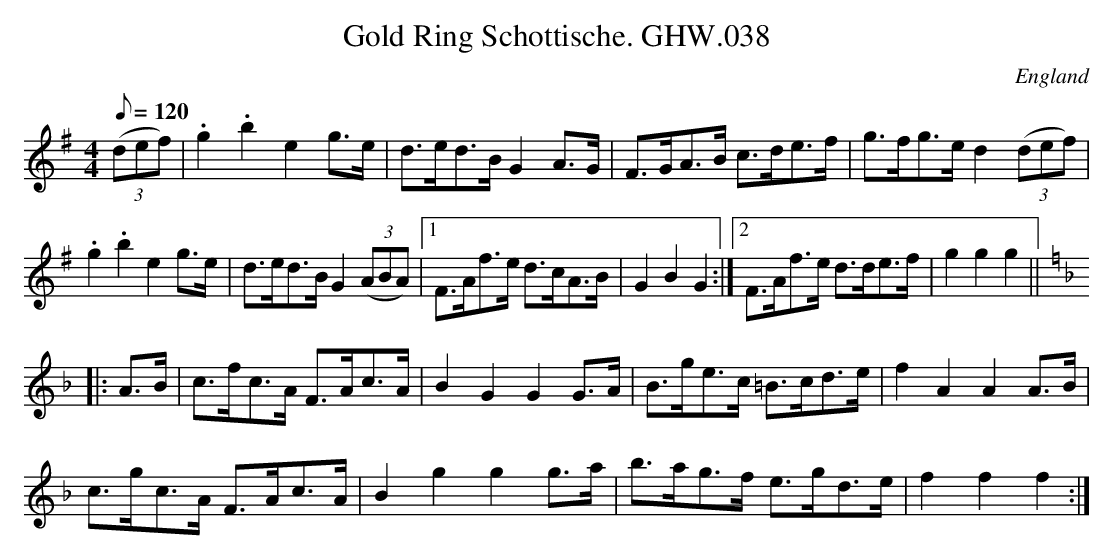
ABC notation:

X:1
T:Gold Ring Schottische. GHW.038
M:4/4
L:1/8
Q:120
O:England
K:G
(3(def)|.g2 .b2 e2 g>e|d>ed>B G2 A>G|F>GA>B c>de>f|g>fg>e d2 (3(def)|!
.g2 .b2 e2 g>e|d>ed>B G2 (3(ABA)|1 F>Af>e d>cA>B|G2B2G2:|2 F>Af>e d>de>f
|g2g2g2||!
K:F
|:A>B|c>fc>A F>Ac>A|B2 G2G2 G>A|B>ge>c =B>cd>e|f2 A2A2 A>B|!
c>gc>A F>Ac>A|B2 g2g2 g>a|b>ag>f e>gd>e|f2f2f2:|
